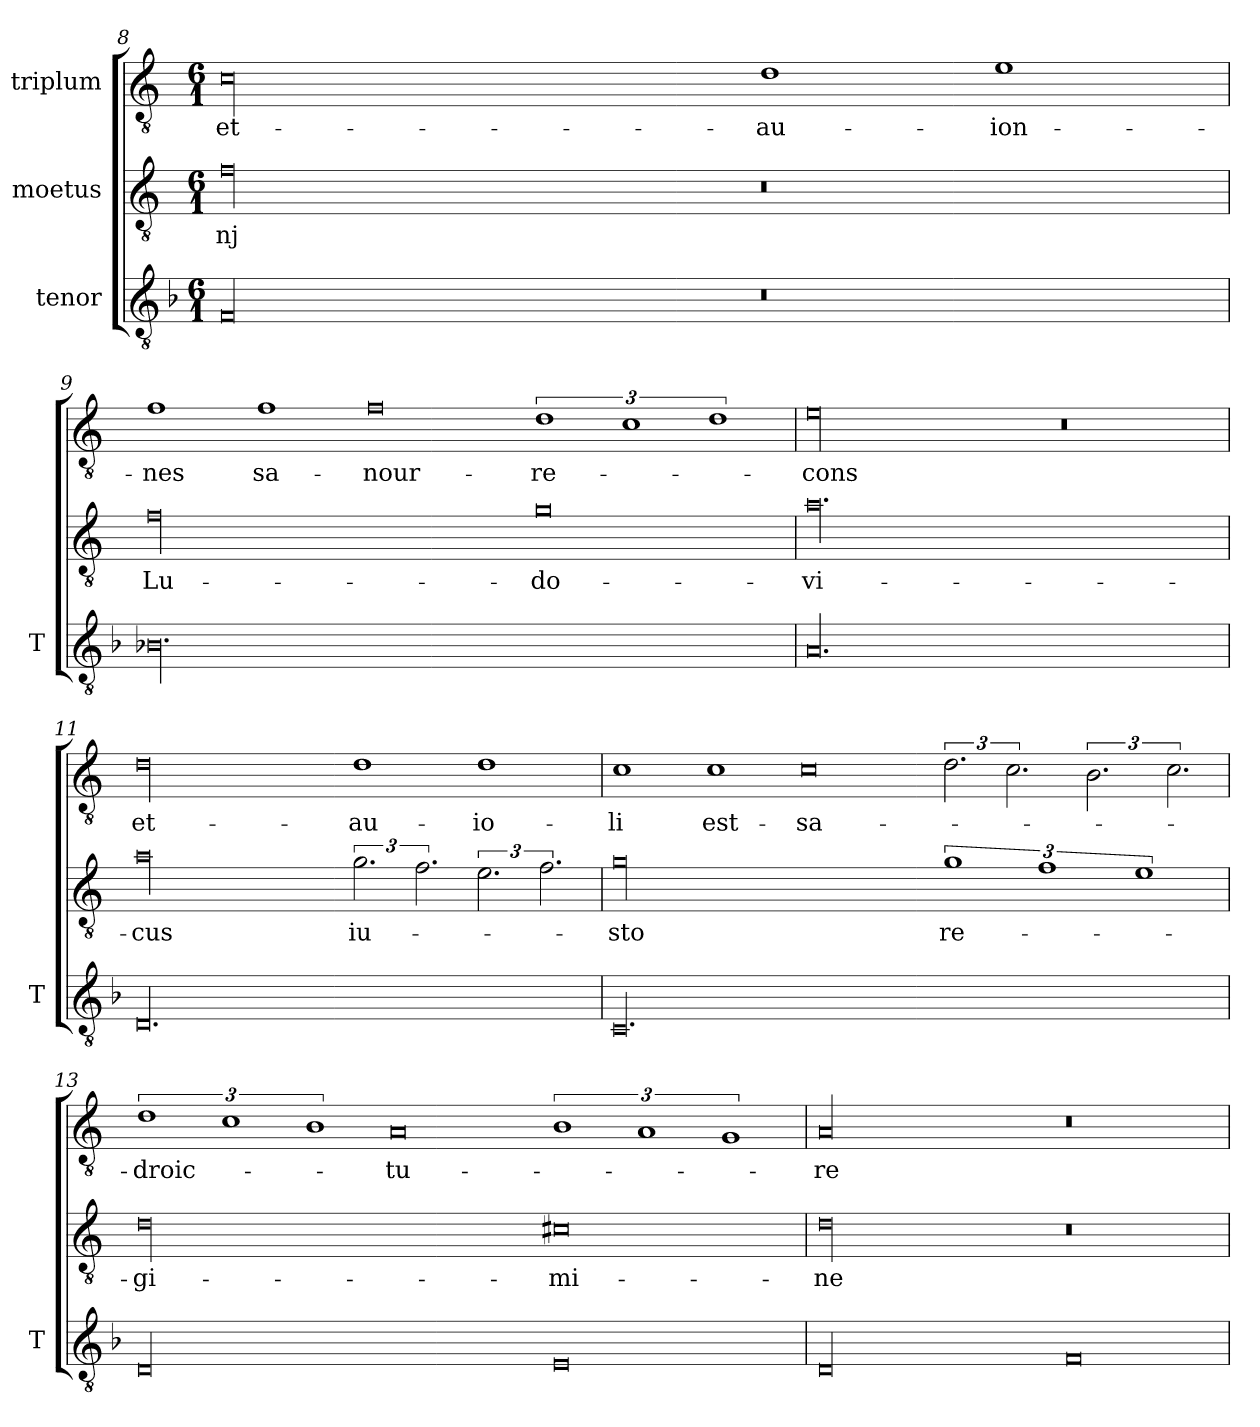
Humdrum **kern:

**kern	**kern	**text	**kern	**text
*part3	*part2	*part2	*part1	*part1
*staff3	*staff2	*staff2	*staff1	*staff1
*I"tenor	*I"moetus	*	*I"triplum	*
*I'T	*	*	*	*
!!LO:LB:g=z
*clefGv2	*clefGv2	*	*clefGv2	*
*k[b-]	*k[]	*	*k[]	*
*F:	*C:	*	*C:	*
*M6/1	*M6/1	*	*M6/1	*
=8	=8	=8	=8	=8
00F/	00f\	-nj	00c\	et-
0r	0r	.	1d\	au-
.	.	.	1e\	ion-
=9	=9	=9	=9	=9
00.B-X\	00f\	Lu-	1f\	-nes
.	.	.	1f\	sa-
.	.	.	0f\	nour-
.	0g\	-do-	3%2d\	-re-
.	.	.	3%2c\	.
.	.	.	3%2d\	.
=10	=10	=10	=10	=10
00.A/	00.a\	-vi-	00e\	-cons
.	.	.	0r	.
=11	=11	=11	=11	=11
00.D/	00a\	-cus	00d\	et-
.	3.g\	iu-	1d\	au-
.	3.f\	.	.	.
.	3.e\	.	1d\	io-
.	3.f\	.	.	.
!!LO:PB:g=z
=12	=12	=12	=12	=12
00.C/	00g\	-sto	1c\	-li
.	.	.	1c\	est-
.	.	.	0c\	sa-
.	3%2g\	re-	3.d\	.
.	.	.	3.c\	.
.	3%2f\	.	.	.
.	.	.	3.B\	.
.	3%2e\	.	.	.
.	.	.	3.c\	.
=13	=13	=13	=13	=13
00D/	00d\	-gi-	3%2d\	droic-
.	.	.	3%2c\	.
.	.	.	3%2B\	.
.	.	.	0A/	-tu-
0E/	0c#Xi\	-mi-	3%2B\	.
.	.	.	3%2A/	.
.	.	.	3%2G/	.
=14	=14	=14	=14	=14
00D/	00d\	-ne	00A/	-re
0F/	0r	.	0r	.
=	=	=	=	=
*-	*-	*-	*-	*-
